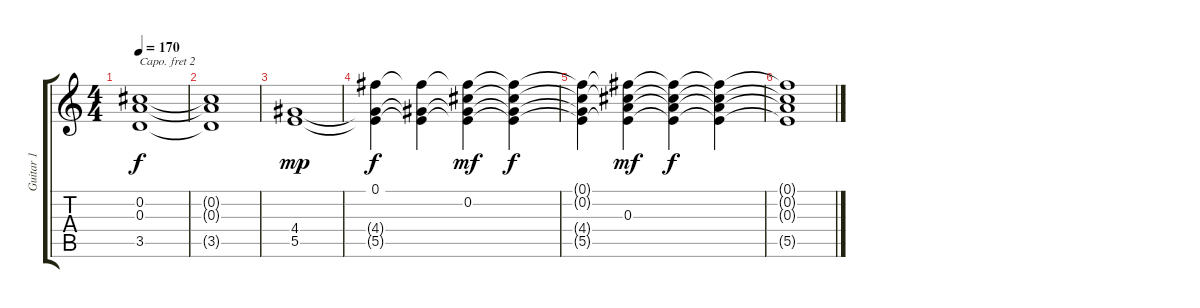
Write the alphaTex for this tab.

\track ("Guitar 1" "Guitar 1") {instrument acousticguitarnylon}
\staff {score tabs}
\capo 2
\tuning (E4 B3 G3 D3 A2 E2) {hide}
\ts (4 4)
\tempo 170
\clef g2
\ks c
(0.2 0.3 3.5).1{dy f} |
(0.2{t} 0.3{t} 3.5{t}).1 |
(4.4 5.5).1{dy mp} |
(0.1 4.4{t} 5.5{t}).4{dy f} (0.1{t} 4.4{t} 5.5{t}).4 (0.1{t} 0.2 4.4{t} 5.5{t}).4{dy mf} (0.1{t} 0.2{t} 4.4{t} 5.5{t}).4{dy f} |
(0.1{t} 0.2{t} 4.4{t} 5.5{t}).4 (0.1{t} 0.2{t} 0.3 5.5{t}).4{dy mf} (0.1{t} 0.2{t} 0.3{t} 5.5{t}).4{dy f} (0.1{t} 0.2{t} 0.3{t} 5.5{t}).4 |
(0.1{t} 0.2{t} 0.3{t} 5.5{t}).1
